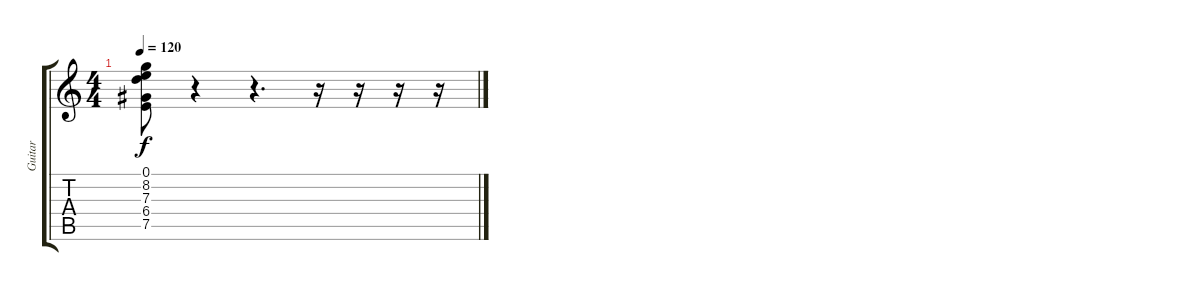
\track ("Guitar" "Guitar") {instrument electricguitarclean}
\staff {score tabs}
\tuning (E4 B3 G3 D3 A2 E2) {hide}
\ts (4 4)
\tempo 120
\clef g2
\ks c
(0.1 8.2 7.3 6.4 7.5).8{dy f} r.4 r.4{d} r.16 r.16 r.16 r.16
